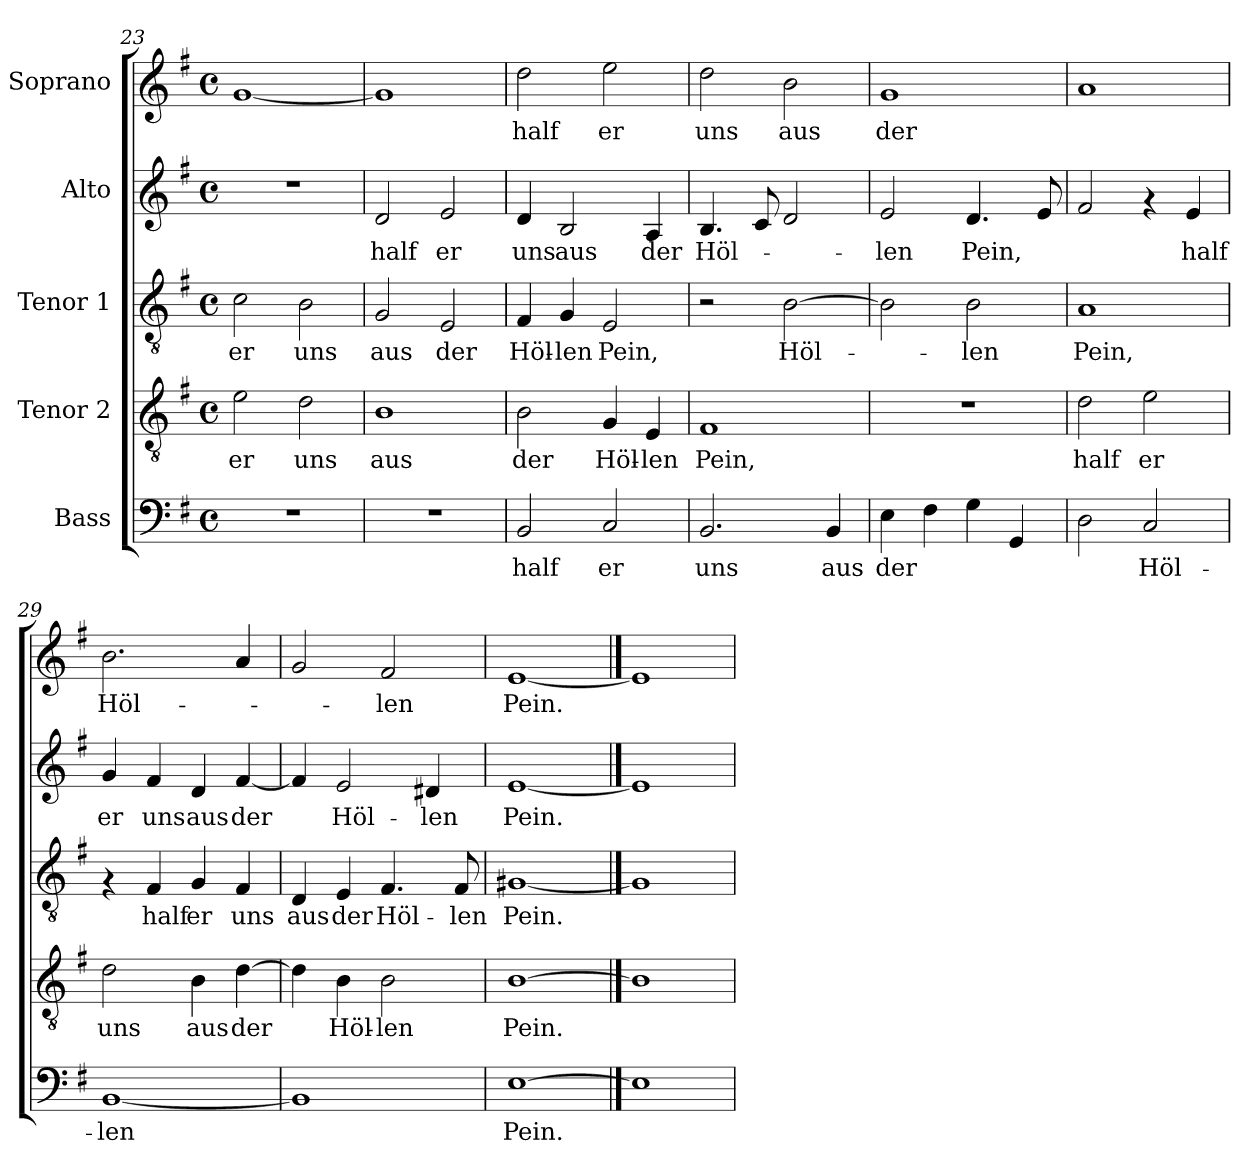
**kern	**text	**kern	**text	**kern	**text	**kern	**text	**kern	**text
*part5	*part5	*part4	*part4	*part3	*part3	*part2	*part2	*part1	*part1
*staff5	*staff5	*staff4	*staff4	*staff3	*staff3	*staff2	*staff2	*staff1	*staff1
*I"Bass	*	*I"Tenor 2	*	*I"Tenor 1	*	*I"Alto	*	*I"Soprano	*
*clefF4	*	*clefGv2	*	*clefGv2	*	*clefG2	*	*clefG2	*
*k[f#]	*	*k[f#]	*	*k[f#]	*	*k[f#]	*	*k[f#]	*
*G:	*	*G:	*	*G:	*	*G:	*	*G:	*
*M4/4	*	*M4/4	*	*M4/4	*	*M4/4	*	*M4/4	*
*met(c)	*	*met(c)	*	*met(c)	*	*met(c)	*	*met(c)	*
=23	=23	=23	=23	=23	=23	=23	=23	=23	=23
!	!	!	!LO:LY:b	!	!LO:LY:b	!	!	!	!
1r	.	2e\	er	2c\	er	1r	.	[<1g	.
!	!	!	!LO:LY:b	!	!LO:LY:b	!	!	!	!
.	.	2d\	uns	2B\	uns	.	.	.	.
=24	=24	=24	=24	=24	=24	=24	=24	=24	=24
!	!	!	!LO:LY:b	!	!LO:LY:b	!	!LO:LY:b	!	!
1r	.	1B	aus	2G/	aus	2d/	half	1g]	.
!	!	!	!	!	!LO:LY:b	!	!LO:LY:b	!	!
.	.	.	.	2E/	der	2e/	er	.	.
!!LO:PB:g=z
=25	=25	=25	=25	=25	=25	=25	=25	=25	=25
!	!LO:LY:b	!	!LO:LY:b	!	!LO:LY:b	!	!LO:LY:b	!	!LO:LY:b
2BB/	half	2B\	der	4F#/	Höl-	4d/	uns	2dd\	half
!	!	!	!	!	!LO:LY:b	!	!LO:LY:b	!	!
.	.	.	.	4G/	-len	2B/	aus	.	.
!	!LO:LY:b	!	!LO:LY:b	!	!LO:LY:b	!	!	!	!LO:LY:b
2C/	er	4G/	Höl-	2E/	Pein,	.	.	2ee\	er
!	!	!	!LO:LY:b	!	!	!	!LO:LY:b	!	!
.	.	4E/	-len	.	.	4A/	der	.	.
=26	=26	=26	=26	=26	=26	=26	=26	=26	=26
!	!LO:LY:b	!	!LO:LY:b	!	!	!	!LO:LY:b	!	!LO:LY:b
2.BB/	uns	1F#	Pein,	2r	.	4.B/	Höl-	2dd\	uns
.	.	.	.	.	.	8c/	.	.	.
!	!	!	!	!	!LO:LY:b	!	!	!	!LO:LY:b
.	.	.	.	[>2B\	Höl-	2d/	.	2b\	aus
!	!LO:LY:b	!	!	!	!	!	!	!	!
4BB/	aus	.	.	.	.	.	.	.	.
=27	=27	=27	=27	=27	=27	=27	=27	=27	=27
!	!LO:LY:b	!	!	!	!	!	!LO:LY:b	!	!LO:LY:b
4E\	der	1r	.	2B\]	.	2e/	-len	1g	der
4F#\	.	.	.	.	.	.	.	.	.
!	!	!	!	!	!LO:LY:b	!	!LO:LY:b	!	!
4G\	.	.	.	2B\	-len	4.d/	Pein,	.	.
4GG/	.	.	.	.	.	.	.	.	.
.	.	.	.	.	.	8e/	.	.	.
=28	=28	=28	=28	=28	=28	=28	=28	=28	=28
!	!	!	!LO:LY:b	!	!LO:LY:b	!	!	!	!
2D\	.	2d\	half	1A	Pein,	2f#/	.	1a	.
!	!LO:LY:b	!	!LO:LY:b	!	!	!	!	!	!
2C/	Höl-	2e\	er	.	.	4rf	.	.	.
!	!	!	!	!	!	!	!LO:LY:b	!	!
.	.	.	.	.	.	4e/	half	.	.
=29	=29	=29	=29	=29	=29	=29	=29	=29	=29
!	!LO:LY:b	!	!LO:LY:b	!	!	!	!LO:LY:b	!	!LO:LY:b
[<1BB	-len	2d\	uns	4rF	.	4g/	er	2.b\	Höl-
!	!	!	!	!	!LO:LY:b	!	!LO:LY:b	!	!
.	.	.	.	4F#/	half	4f#/	uns	.	.
!	!	!	!LO:LY:b	!	!LO:LY:b	!	!LO:LY:b	!	!
.	.	4B\	aus	4G/	er	4d/	aus	.	.
!	!	!	!LO:LY:b	!	!LO:LY:b	!	!LO:LY:b	!	!
.	.	[>4d\	der	4F#/	uns	[<4f#/	der	4a/	.
=30	=30	=30	=30	=30	=30	=30	=30	=30	=30
!	!	!	!	!	!LO:LY:b	!	!	!	!
1BB]	.	4d\]	.	4D/	aus	4f#/]	.	2g/	.
!	!	!	!LO:LY:b	!	!LO:LY:b	!	!LO:LY:b	!	!
.	.	4B\	Höl-	4E/	der	2e/	Höl-	.	.
!	!	!	!LO:LY:b	!	!LO:LY:b	!	!	!	!LO:LY:b
.	.	2B\	-len	4.F#/	Höl-	.	.	2f#/	-len
!	!	!	!	!	!	!	!LO:LY:b	!	!
.	.	.	.	.	.	4d#X/	-len	.	.
!	!	!	!	!	!LO:LY:b	!	!	!	!
.	.	.	.	8F#/	-len	.	.	.	.
=31	=31	=31	=31	=31	=31	=31	=31	=31	=31
!	!LO:LY:b	!	!LO:LY:b	!	!LO:LY:b	!	!LO:LY:b	!	!LO:LY:b
[1E	Pein.	[1B	Pein.	[1G#X	Pein.	[1e	Pein.	[1e	Pein.
==32	==32	==32	==32	==32	==32	==32	==32	==32	==32
1E]	.	1B]	.	1G#]	.	1e]	.	1e]	.
=	=	=	=	=	=	=	=	=	=
*-	*-	*-	*-	*-	*-	*-	*-	*-	*-
